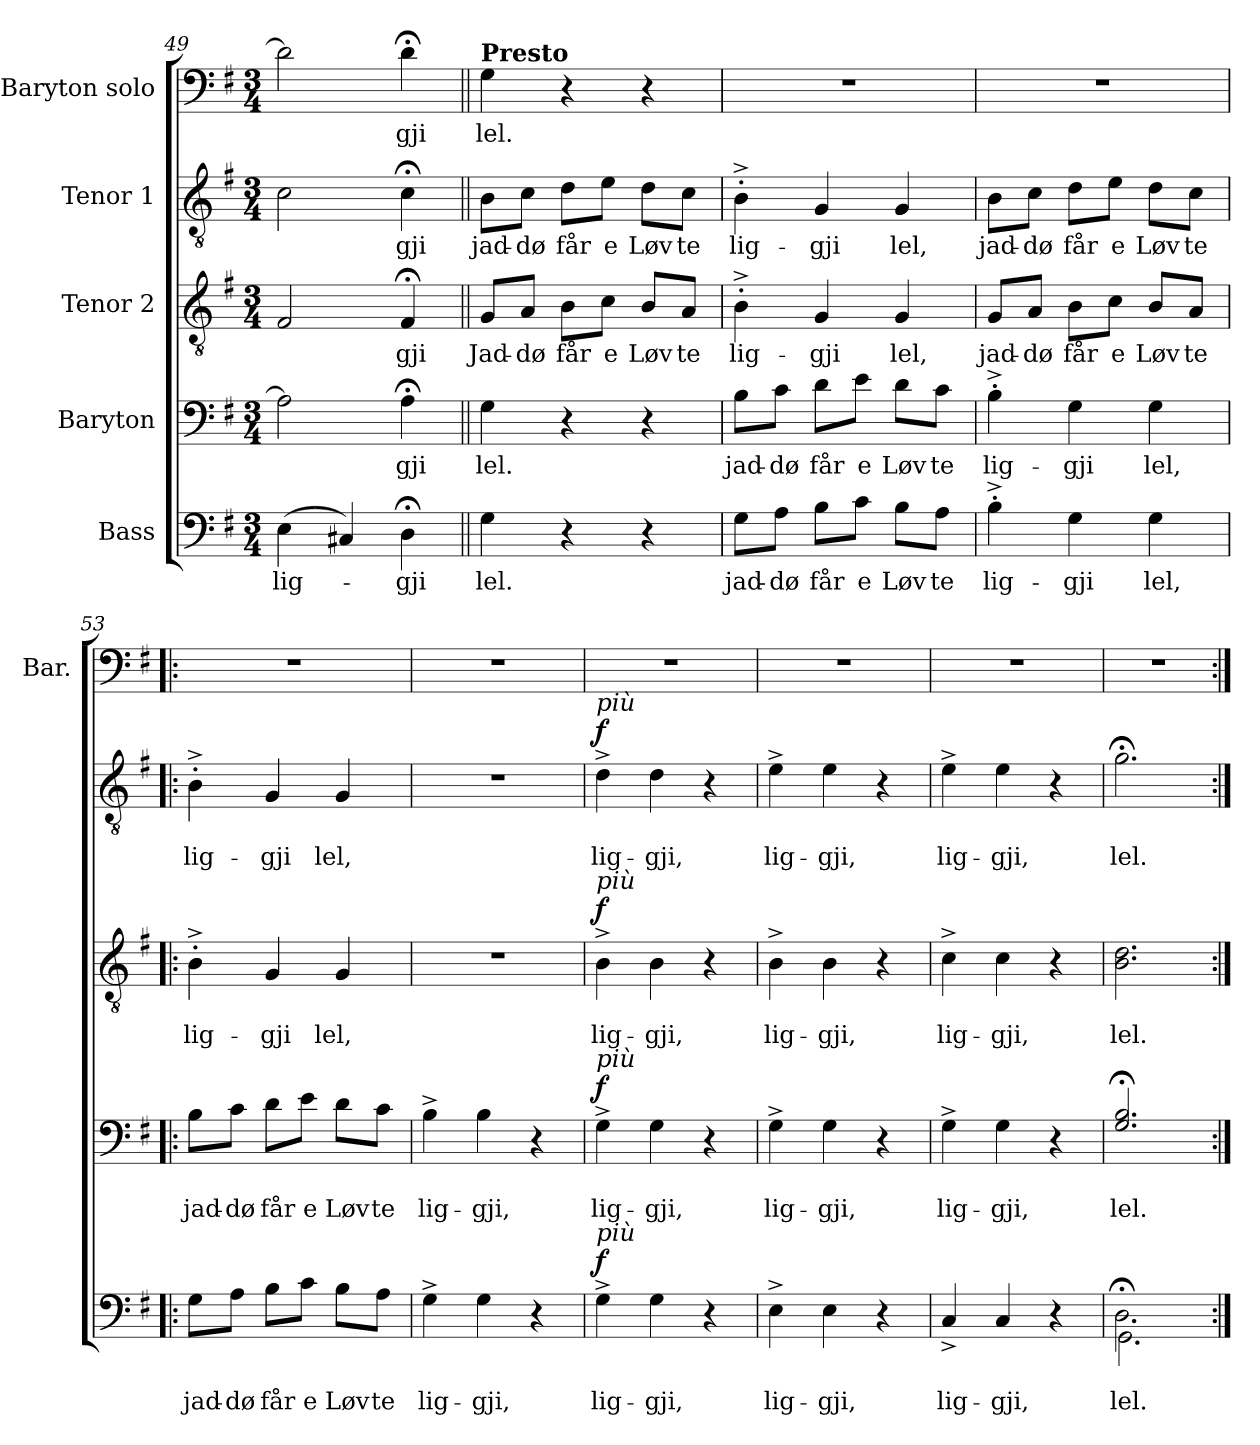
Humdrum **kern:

**kern	**text	**text	**dynam	**kern	**text	**text	**dynam	**kern	**text	**text	**dynam	**kern	**text	**text	**dynam	**kern	**text
*part5	*part5	*part5	*part5	*part4	*part4	*part4	*part4	*part3	*part3	*part3	*part3	*part2	*part2	*part2	*part2	*part1	*part1
*staff5	*staff5	*staff5	*staff5	*staff4	*staff4	*staff4	*staff4	*staff3	*staff3	*staff3	*staff3	*staff2	*staff2	*staff2	*staff2	*staff1	*staff1
*I"Bass	*	*	*	*I"Baryton	*	*	*	*I"Tenor 2	*	*	*	*I"Tenor 1	*	*	*	*I"Baryton solo	*
*	*	*	*	*	*	*	*	*	*	*	*	*	*	*	*	*I'Bar.	*
*clefF4	*	*	*	*clefF4	*	*	*	*clefGv2	*	*	*	*clefGv2	*	*	*	*clefF4	*
*k[f#]	*	*	*	*k[f#]	*	*	*	*k[f#]	*	*	*	*k[f#]	*	*	*	*k[f#]	*
*G:	*	*	*	*G:	*	*	*	*	*	*	*	*	*	*	*	*G:	*
*M3/4	*	*	*	*M3/4	*	*	*	*M3/4	*	*	*	*M3/4	*	*	*	*M3/4	*
=49	=49	=49	=49	=49	=49	=49	=49	=49	=49	=49	=49	=49	=49	=49	=49	=49	=49
!	!LO:LY:b	!	!	!	!	!	!	!	!	!	!	!	!	!	!	!	!
(>4E\	lig-	.	.	2A\]	.	.	.	2F#/	.	.	.	2c\	.	.	.	2d\]	.
4C#X/)	.	.	.	.	.	.	.	.	.	.	.	.	.	.	.	.	.
!	!LO:LY:b	!	!	!	!LO:LY:b	!	!	!	!LO:LY:b	!	!	!	!LO:LY:b	!	!	!	!LO:LY:b
4D;<\	-gji	.	.	4A;<\	-gji	.	.	4F#;</	-gji	.	.	4c;<\	-gji	.	.	4d;<\	-gji
=50||	=50||	=50||	=50||	=50||	=50||	=50||	=50||	=50||	=50||	=50||	=50||	=50||	=50||	=50||	=50||	=50||	=50||
!	!	!	!	!	!	!	!	!	!	!	!	!	!	!	!	!LO:TX:a:B:t=Presto	!
!	!LO:LY:b	!	!	!	!LO:LY:b	!	!	!	!LO:LY:b	!	!	!	!LO:LY:b	!	!	!	!LO:LY:b
4G\	lel.	.	.	4G\	lel.	.	.	8G/L	Jad-	.	.	8B\L	jad-	.	.	4G\	lel.
!	!	!	!	!	!	!	!	!	!LO:LY:b	!	!	!	!LO:LY:b	!	!	!	!
.	.	.	.	.	.	.	.	8A/J	-dø	.	.	8c\J	-dø	.	.	.	.
!	!	!	!	!	!	!	!	!	!LO:LY:b	!	!	!	!LO:LY:b	!	!	!	!
4r	.	.	.	4r	.	.	.	8B\L	får	.	.	8d\L	får	.	.	4r	.
!	!	!	!	!	!	!	!	!	!LO:LY:b	!	!	!	!LO:LY:b	!	!	!	!
.	.	.	.	.	.	.	.	8c\J	e	.	.	8e\J	e	.	.	.	.
!	!	!	!	!	!	!	!	!	!LO:LY:b	!	!	!	!LO:LY:b	!	!	!	!
4r	.	.	.	4r	.	.	.	8B/L	Løv	.	.	8d\L	Løv	.	.	4r	.
!	!	!	!	!	!	!	!	!	!LO:LY:b	!	!	!	!LO:LY:b	!	!	!	!
.	.	.	.	.	.	.	.	8A/J	te	.	.	8c\J	te	.	.	.	.
!!LO:LB:g=z
=51	=51	=51	=51	=51	=51	=51	=51	=51	=51	=51	=51	=51	=51	=51	=51	=51	=51
!	!LO:LY:b	!	!	!	!LO:LY:b	!	!	!	!LO:LY:b	!	!	!	!LO:LY:b	!	!	!	!
8G\L	jad-	.	.	8B\L	jad-	.	.	4B'^\	lig-	.	.	4B'^\	lig-	.	.	2.r	.
!	!LO:LY:b	!	!	!	!LO:LY:b	!	!	!	!	!	!	!	!	!	!	!	!
8A\J	-dø	.	.	8c\J	-dø	.	.	.	.	.	.	.	.	.	.	.	.
!	!LO:LY:b	!	!	!	!LO:LY:b	!	!	!	!LO:LY:b	!	!	!	!LO:LY:b	!	!	!	!
8B\L	får	.	.	8d\L	får	.	.	4G/	-gji	.	.	4G/	-gji	.	.	.	.
!	!LO:LY:b	!	!	!	!LO:LY:b	!	!	!	!	!	!	!	!	!	!	!	!
8c\J	e	.	.	8e\J	e	.	.	.	.	.	.	.	.	.	.	.	.
!	!LO:LY:b	!	!	!	!LO:LY:b	!	!	!	!LO:LY:b	!	!	!	!LO:LY:b	!	!	!	!
8B\L	Løv	.	.	8d\L	Løv	.	.	4G/	lel,	.	.	4G/	lel,	.	.	.	.
!	!LO:LY:b	!	!	!	!LO:LY:b	!	!	!	!	!	!	!	!	!	!	!	!
8A\J	te	.	.	8c\J	te	.	.	.	.	.	.	.	.	.	.	.	.
=52	=52	=52	=52	=52	=52	=52	=52	=52	=52	=52	=52	=52	=52	=52	=52	=52	=52
!	!LO:LY:b	!	!	!	!LO:LY:b	!	!	!	!LO:LY:b	!	!	!	!LO:LY:b	!	!	!	!
4B'^\	lig-	.	.	4B'^\	lig-	.	.	8G/L	jad-	.	.	8B\L	jad-	.	.	2.r	.
!	!	!	!	!	!	!	!	!	!LO:LY:b	!	!	!	!LO:LY:b	!	!	!	!
.	.	.	.	.	.	.	.	8A/J	-dø	.	.	8c\J	-dø	.	.	.	.
!	!LO:LY:b	!	!	!	!LO:LY:b	!	!	!	!LO:LY:b	!	!	!	!LO:LY:b	!	!	!	!
4G\	-gji	.	.	4G\	-gji	.	.	8B\L	får	.	.	8d\L	får	.	.	.	.
!	!	!	!	!	!	!	!	!	!LO:LY:b	!	!	!	!LO:LY:b	!	!	!	!
.	.	.	.	.	.	.	.	8c\J	e	.	.	8e\J	e	.	.	.	.
!	!LO:LY:b	!	!	!	!LO:LY:b	!	!	!	!LO:LY:b	!	!	!	!LO:LY:b	!	!	!	!
4G\	lel,	.	.	4G\	lel,	.	.	8B/L	Løv	.	.	8d\L	Løv	.	.	.	.
!	!	!	!	!	!	!	!	!	!LO:LY:b	!	!	!	!LO:LY:b	!	!	!	!
.	.	.	.	.	.	.	.	8A/J	te	.	.	8c\J	te	.	.	.	.
=53!|:	=53!|:	=53!|:	=53!|:	=53!|:	=53!|:	=53!|:	=53!|:	=53!|:	=53!|:	=53!|:	=53!|:	=53!|:	=53!|:	=53!|:	=53!|:	=53!|:	=53!|:
!	!	!LO:LY:b	!	!	!	!LO:LY:b	!	!	!	!LO:LY:b	!	!	!	!LO:LY:b	!	!	!
8G\L	.	jad-	.	8B\L	.	jad-	.	4B'^\	.	lig-	.	4B'^\	.	lig-	.	2.r	.
!	!	!LO:LY:b	!	!	!	!LO:LY:b	!	!	!	!	!	!	!	!	!	!	!
8A\J	.	-dø	.	8c\J	.	-dø	.	.	.	.	.	.	.	.	.	.	.
!	!	!LO:LY:b	!	!	!	!LO:LY:b	!	!	!	!LO:LY:b	!	!	!	!LO:LY:b	!	!	!
8B\L	.	får	.	8d\L	.	får	.	4G/	.	-gji	.	4G/	.	-gji	.	.	.
!	!	!LO:LY:b	!	!	!	!LO:LY:b	!	!	!	!	!	!	!	!	!	!	!
8c\J	.	e	.	8e\J	.	e	.	.	.	.	.	.	.	.	.	.	.
!	!	!LO:LY:b	!	!	!	!LO:LY:b	!	!	!	!LO:LY:b	!	!	!	!LO:LY:b	!	!	!
8B\L	.	Løv	.	8d\L	.	Løv	.	4G/	.	lel,	.	4G/	.	lel,	.	.	.
!	!	!LO:LY:b	!	!	!	!LO:LY:b	!	!	!	!	!	!	!	!	!	!	!
8A\J	.	te	.	8c\J	.	te	.	.	.	.	.	.	.	.	.	.	.
=54	=54	=54	=54	=54	=54	=54	=54	=54	=54	=54	=54	=54	=54	=54	=54	=54	=54
!	!	!LO:LY:b	!	!	!	!LO:LY:b	!	!	!	!	!	!	!	!	!	!	!
4G^\	.	lig-	.	4B^\	.	lig-	.	2.r	.	.	.	2.r	.	.	.	2.r	.
!	!	!LO:LY:b	!	!	!	!LO:LY:b	!	!	!	!	!	!	!	!	!	!	!
4G\	.	-gji,	.	4B\	.	-gji,	.	.	.	.	.	.	.	.	.	.	.
4r	.	.	.	4r	.	.	.	.	.	.	.	.	.	.	.	.	.
=55	=55	=55	=55	=55	=55	=55	=55	=55	=55	=55	=55	=55	=55	=55	=55	=55	=55
!	!	!	!	!	!	!	!	!	!	!	!	!LO:TX:a:i:t=più	!	!	!	!	!
!	!	!	!	!	!	!	!	!LO:TX:a:i:t=più	!	!	!	!	!	!	!	!	!
!	!	!	!	!LO:TX:a:i:t=più	!	!	!	!	!	!	!	!	!	!	!	!	!
!LO:TX:a:i:t=più	!	!	!	!	!	!	!	!	!	!	!	!	!	!	!	!	!
!	!	!LO:LY:b	!LO:DY:a	!	!	!LO:LY:b	!LO:DY:a	!	!	!LO:LY:b	!LO:DY:a	!	!	!LO:LY:b	!LO:DY:a	!	!
4G^\	.	lig-	f	4G^\	.	lig-	f	4B^\	.	lig-	f	4d^\	.	lig-	f	2.r	.
!	!	!LO:LY:b	!	!	!	!LO:LY:b	!	!	!	!LO:LY:b	!	!	!	!LO:LY:b	!	!	!
4G\	.	-gji,	.	4G\	.	-gji,	.	4B\	.	-gji,	.	4d\	.	-gji,	.	.	.
4r	.	.	.	4r	.	.	.	4r	.	.	.	4r	.	.	.	.	.
=56	=56	=56	=56	=56	=56	=56	=56	=56	=56	=56	=56	=56	=56	=56	=56	=56	=56
!	!	!LO:LY:b	!	!	!	!LO:LY:b	!	!	!	!LO:LY:b	!	!	!	!LO:LY:b	!	!	!
4E^\	.	lig-	.	4G^\	.	lig-	.	4B^\	.	lig-	.	4e^\	.	lig-	.	2.r	.
!	!	!LO:LY:b	!	!	!	!LO:LY:b	!	!	!	!LO:LY:b	!	!	!	!LO:LY:b	!	!	!
4E\	.	-gji,	.	4G\	.	-gji,	.	4B\	.	-gji,	.	4e\	.	-gji,	.	.	.
4r	.	.	.	4r	.	.	.	4r	.	.	.	4r	.	.	.	.	.
=57	=57	=57	=57	=57	=57	=57	=57	=57	=57	=57	=57	=57	=57	=57	=57	=57	=57
!	!	!LO:LY:b	!	!	!	!LO:LY:b	!	!	!	!LO:LY:b	!	!	!	!LO:LY:b	!	!	!
4C^/	.	lig-	.	4G^\	.	lig-	.	4c^\	.	lig-	.	4e^\	.	lig-	.	2.r	.
!	!	!LO:LY:b	!	!	!	!LO:LY:b	!	!	!	!LO:LY:b	!	!	!	!LO:LY:b	!	!	!
4C/	.	-gji,	.	4G\	.	-gji,	.	4c\	.	-gji,	.	4e\	.	-gji,	.	.	.
4r	.	.	.	4r	.	.	.	4r	.	.	.	4r	.	.	.	.	.
=58	=58	=58	=58	=58	=58	=58	=58	=58	=58	=58	=58	=58	=58	=58	=58	=58	=58
!	!	!LO:LY:b	!LO:DY:a	!	!	!LO:LY:b	!LO:DY:a	!	!	!LO:LY:b	!LO:DY:a	!	!	!LO:LY:b	!LO:DY:a	!	!
*^	*	*	*	*	*	*	*	*	*	*	*	*	*	*	*	*	*
2.D;<\	2.GG\	.	lel.	other-dynamics	2.G/;< 2.B/;<	.	lel.	other-dynamics	2.B\ 2.d\	.	lel.	other-dynamics	2.g;<\	.	lel.	other-dynamics	2.r	.
*v	*v	*	*	*	*	*	*	*	*	*	*	*	*	*	*	*	*	*
=:|!	=:|!	=:|!	=:|!	=:|!	=:|!	=:|!	=:|!	=:|!	=:|!	=:|!	=:|!	=:|!	=:|!	=:|!	=:|!	=:|!	=:|!
*-	*-	*-	*-	*-	*-	*-	*-	*-	*-	*-	*-	*-	*-	*-	*-	*-	*-
